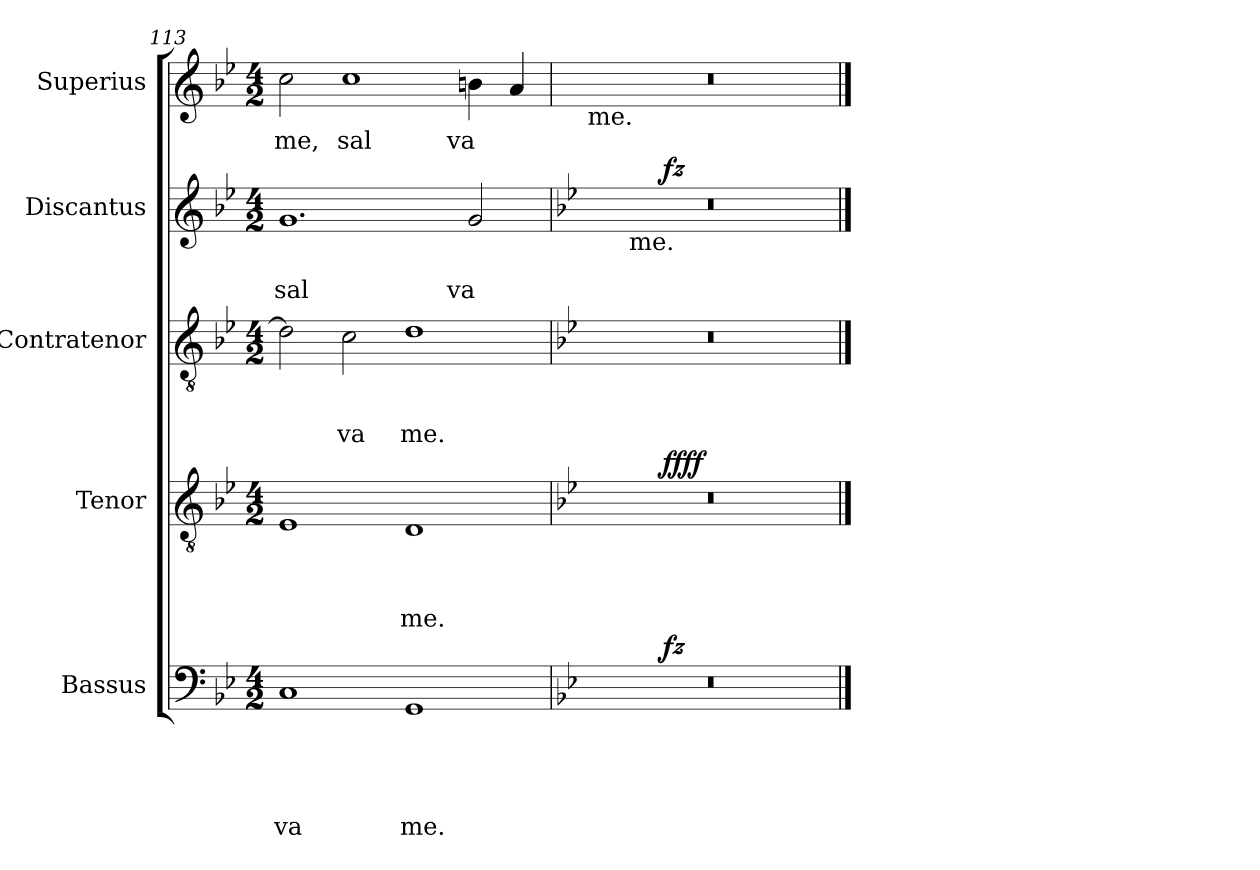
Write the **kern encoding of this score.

**kern	**text	**text	**text	**text	**text	**dynam	**kern	**text	**text	**text	**text	**dynam	**kern	**text	**text	**text	**kern	**text	**text	**dynam	**kern	**text
*part5	*part5	*part5	*part5	*part5	*part5	*part5	*part4	*part4	*part4	*part4	*part4	*part4	*part3	*part3	*part3	*part3	*part2	*part2	*part2	*part2	*part1	*part1
*staff5	*staff5	*staff5	*staff5	*staff5	*staff5	*staff5	*staff4	*staff4	*staff4	*staff4	*staff4	*staff4	*staff3	*staff3	*staff3	*staff3	*staff2	*staff2	*staff2	*staff2	*staff1	*staff1
*I"Bassus	*	*	*	*	*	*	*I"Tenor	*	*	*	*	*	*I"Contratenor	*	*	*	*I"Discantus	*	*	*	*I"Superius	*
*clefF4	*	*	*	*	*	*	*clefGv2	*	*	*	*	*	*clefGv2	*	*	*	*clefG2	*	*	*	*clefG2	*
*k[b-e-]	*	*	*	*	*	*	*k[b-e-]	*	*	*	*	*	*k[b-e-]	*	*	*	*k[b-e-]	*	*	*	*k[b-e-]	*
*B-:	*	*	*	*	*	*	*B-:	*	*	*	*	*	*B-:	*	*	*	*B-:	*	*	*	*B-:	*
*M4/2	*	*	*	*	*	*	*M4/2	*	*	*	*	*	*M4/2	*	*	*	*M4/2	*	*	*	*M4/2	*
=113	=113	=113	=113	=113	=113	=113	=113	=113	=113	=113	=113	=113	=113	=113	=113	=113	=113	=113	=113	=113	=113	=113
!	!	!	!	!	!LO:LY:b	!	!	!	!	!	!	!	!	!	!	!	!	!	!LO:LY:b	!	!	!LO:LY:b
1C	.	.	.	.	va	.	1E-	.	.	.	.	.	2d\]	.	.	.	1.g	.	sal	.	2cc\	me,
!	!	!	!	!	!	!	!	!	!	!	!	!	!	!	!	!LO:LY:b	!	!	!	!	!	!LO:LY:b
.	.	.	.	.	.	.	.	.	.	.	.	.	2c\	.	.	-va	.	.	.	.	1cc	sal
!	!	!	!	!	!LO:LY:b	!	!	!	!	!	!LO:LY:b	!	!	!	!	!LO:LY:b	!	!	!	!	!	!
1GG	.	.	.	.	me.	.	1D	.	.	.	me.	.	1d	.	.	me.	.	.	.	.	.	.
!	!	!	!	!	!	!	!	!	!	!	!	!	!	!	!	!	!	!	!LO:LY:b	!	!	!LO:LY:b
.	.	.	.	.	.	.	.	.	.	.	.	.	.	.	.	.	2g/	.	va	.	4bn\	va
.	.	.	.	.	.	.	.	.	.	.	.	.	.	.	.	.	.	.	.	.	4a/	.
=114	=114	=114	=114	=114	=114	=114	=114	=114	=114	=114	=114	=114	=114	=114	=114	=114	=114	=114	=114	=114	=114	=114
*	*	*	*	*	*	*	*	*	*	*	*	*	*	*	*	*	*	*	*	*	*k[]	*
*	*	*	*	*	*	*	*	*	*	*	*	*	*	*	*	*	*	*	*	*	*C:	*
*^	*	*	*	*	*	*	*^	*	*	*	*	*	*	*	*	*	*^	*	*	*	*	*
!	!	!	!	!	!	!	!	!	!	!	!	!	!	!	!	!	!	!	!	!	!	!	!	!LO:TX:b:t=me.	!
*	*	*	*	*	*	*	*	*	*	*	*	*	*	*	*	*	*	*	*	*^	*	*	*	*	*
0r	4..ryy	.	.	.	.	.	.	0r	4..ryy	.	.	.	.	.	0r	.	.	.	0r	4..ryy	4ryy	.	.	.	0r	.
!	!	!	!	!	!	!	!	!	!	!	!	!	!	!	!	!	!	!	!	!	!LO:TX:b:t=me.	!	!	!	!	!
.	.	.	.	.	.	.	.	.	.	.	.	.	.	.	.	.	.	.	.	.	1..ryy	.	.	.	.	.
!	!	!	!	!	!	!	!LO:DY:b	!	!	!	!	!	!	!LO:DY:b	!	!	!	!	!	!	!	!	!	!LO:DY:b	!	!
.	1ryy	.	.	.	.	.	fz	.	1ryy	.	.	.	.	ffff	.	.	.	.	.	1ryy	.	.	.	fz	.	.
.	2ryy	.	.	.	.	.	.	.	2ryy	.	.	.	.	.	.	.	.	.	.	2ryy	.	.	.	.	.	.
.	16ryy	.	.	.	.	.	.	.	16ryy	.	.	.	.	.	.	.	.	.	.	16ryy	.	.	.	.	.	.
*v	*v	*	*	*	*	*	*	*	*	*	*	*	*	*	*	*	*	*	*v	*v	*v	*	*	*	*	*
*	*	*	*	*	*	*	*v	*v	*	*	*	*	*	*	*	*	*	*	*	*	*	*	*
==	==	==	==	==	==	==	==	==	==	==	==	==	==	==	==	==	==	==	==	==	==	==
*-	*-	*-	*-	*-	*-	*-	*-	*-	*-	*-	*-	*-	*-	*-	*-	*-	*-	*-	*-	*-	*-	*-
